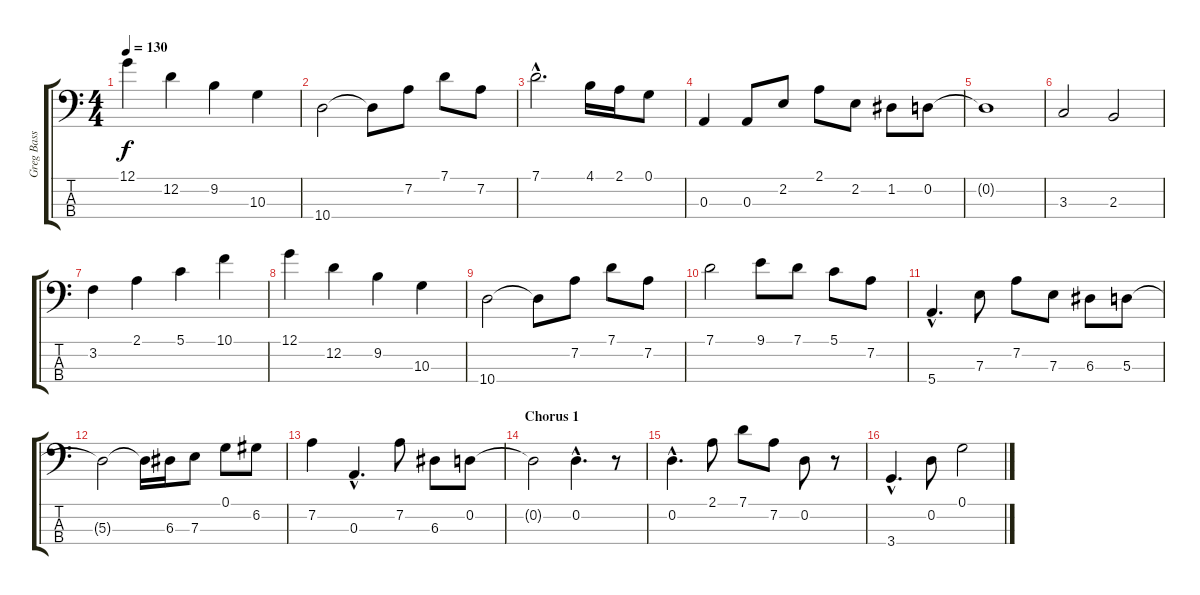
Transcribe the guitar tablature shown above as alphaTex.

\track ("Greg Bass" "Greg Bass") {instrument electricbassfinger}
\staff {score tabs}
\tuning (G2 D2 A1 E1) {hide}
\ts (4 4)
\tempo 130
\clef f4
\ks c
12.1.4{dy f} 12.2.4 9.2.4 10.3.4 |
10.4.2 10.4{t}.8 7.2.8 7.1.8 7.2.8 |
7.1{hac}.2{d} 4.1.16 2.1.16 0.1.8 |
0.3.4 0.3.8 2.2.8 2.1.8 2.2.8 1.2.8 0.2.8 |
0.2{t}.1 |
3.3.2 2.3.2 |
3.2.4 2.1.4 5.1.4 10.1.4 |
12.1.4 12.2.4 9.2.4 10.3.4 |
10.4.2 10.4{t}.8 7.2.8 7.1.8 7.2.8 |
7.1.2 9.1.8 7.1.8 5.1.8 7.2.8 |
5.4{hac}.4{d} 7.3.8 7.2.8 7.3.8 6.3.8 5.3.8 |
5.3{t}.2 5.3{t}.16 6.3.16 7.3.8 0.1.8 6.2.8 |
7.2.4 0.3{hac}.4{d} 7.2.8 6.3.8 0.2.8 |
\section ("" "Chorus 1")
0.2{t}.2 0.2{hac}.4{d} r.8 |
0.2{hac}.4{d} 2.1.8 7.1.8 7.2.8 0.2.8 r.8 |
3.4{hac}.4{d} 0.2.8 0.1.2
